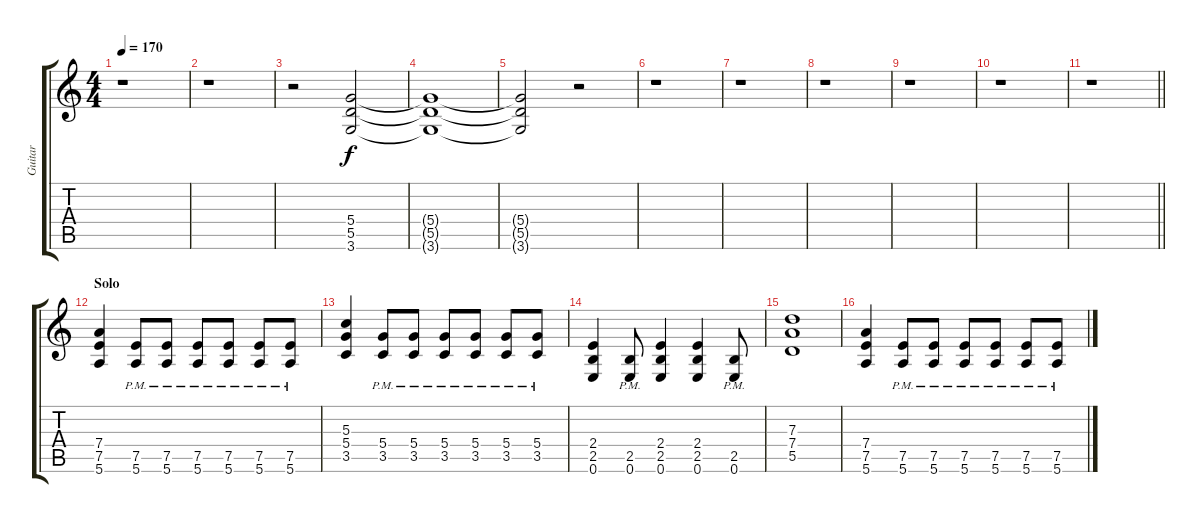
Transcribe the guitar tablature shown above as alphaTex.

\track ("Guitar" "Guitar") {instrument distortionguitar}
\staff {score tabs}
\tuning (E4 B3 G3 D3 A2 E2) {hide}
\ts (4 4)
\tempo 170
\clef g2
\ks c
r.1{dy f} |
r.1 |
r.2 (5.4 5.5 3.6).2 |
(5.4{t} 5.5{t} 3.6{t}).1 |
(5.4{t} 5.5{t} 3.6{t}).2 r.2 |
r.1 |
r.1 |
r.1 |
r.1 |
r.1 |
\barLineRight lightlight
r.1 |
\section ("" "Solo")
(7.4 7.5 5.6).4 (7.5{pm} 5.6{pm}).8 (7.5{pm} 5.6{pm}).8 (7.5{pm} 5.6{pm}).8 (7.5{pm} 5.6{pm}).8 (7.5{pm} 5.6{pm}).8 (7.5{pm} 5.6{pm}).8 |
(5.3 5.4 3.5).4 (5.4{pm} 3.5{pm}).8 (5.4{pm} 3.5{pm}).8 (5.4{pm} 3.5{pm}).8 (5.4{pm} 3.5{pm}).8 (5.4{pm} 3.5{pm}).8 (5.4{pm} 3.5{pm}).8 |
(2.4 2.5 0.6).4 (2.5{pm} 0.6{pm}).8 (2.4 2.5 0.6).4 (2.4 2.5 0.6).4 (2.5{pm} 0.6{pm}).8 |
(7.3 7.4 5.5).1 |
(7.4 7.5 5.6).4 (7.5{pm} 5.6{pm}).8 (7.5{pm} 5.6{pm}).8 (7.5{pm} 5.6{pm}).8 (7.5{pm} 5.6{pm}).8 (7.5{pm} 5.6{pm}).8 (7.5{pm} 5.6{pm}).8
